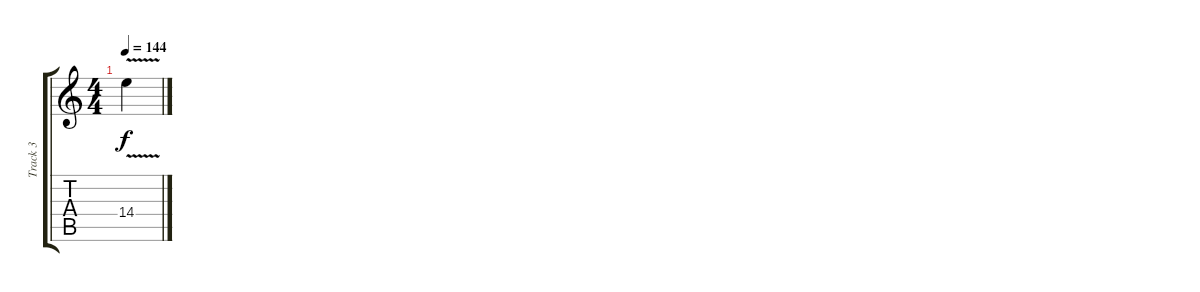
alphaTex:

\track ("Track 3" "Track 3") {instrument distortionguitar}
\staff {score tabs}
\tuning (E4 B3 G3 D3 A2 E2) {hide}
\ts (4 4)
\tempo 144
\clef g2
\ks c
14.4{v}.4{dy f volume 3}
